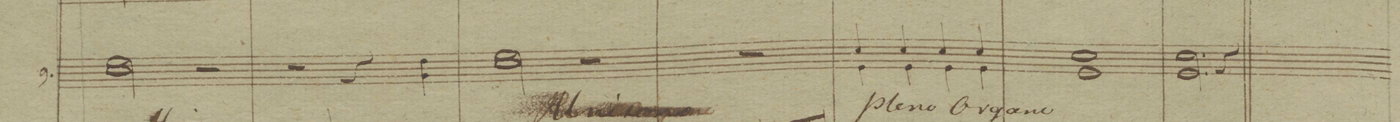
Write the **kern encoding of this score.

**kern	**dynam
*I"Corni in F.	*
*clefG2	*
*k[b-]	*
*met(c|)	*
*M2/2	*
2a 2f\	.
2r	.
=106	=106
2r	.
4r	.
4g 4c\	.
=107	=107
2a 2f\	.
2r	.
=108	=108
1r	.
=109	=109
*^	*
4f/	4A\	.
4f/	4A\	.
4f/	4A\	.
4f/	4A\	.
*v	*v	*
=110	=110
1f 1A	.
=111	=111
2.f 2.A/	.
4r	.
==	==
*-	*-
